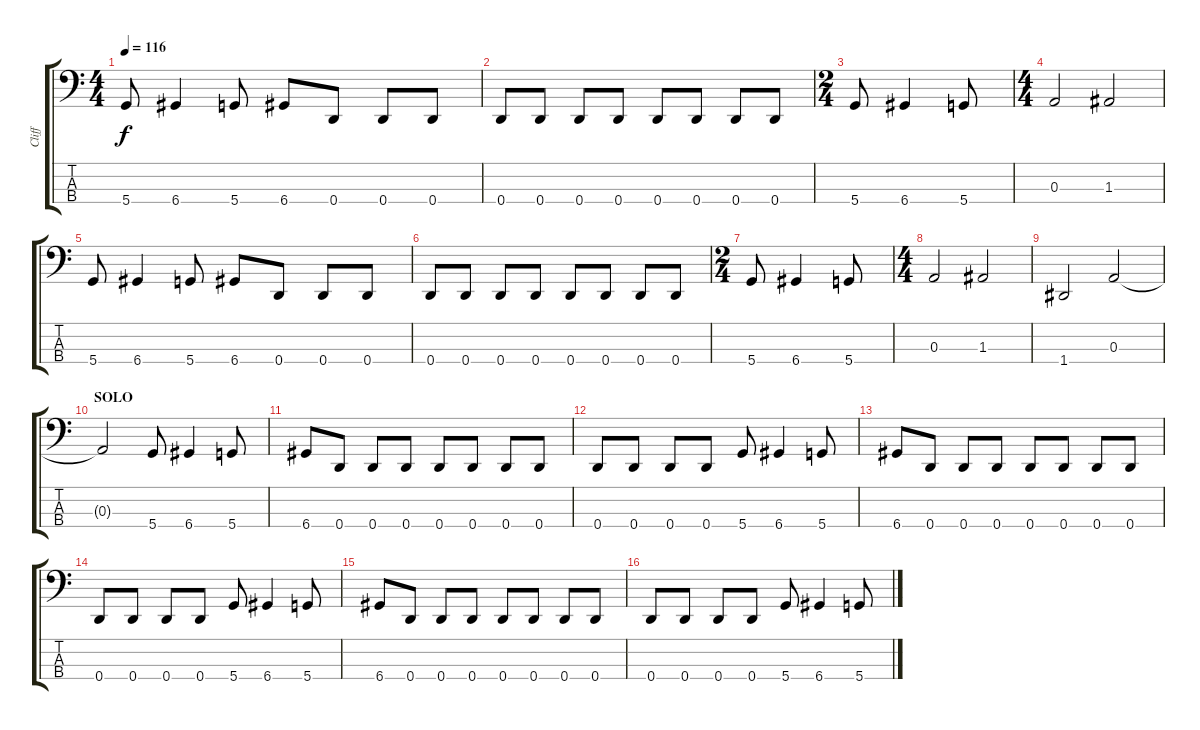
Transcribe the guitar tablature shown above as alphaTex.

\track ("Cliff" "Cliff") {instrument electricbassfinger}
\staff {score tabs}
\tuning (G2 D2 A1 D1) {hide}
\ts (4 4)
\tempo 116
\clef f4
\ks c
5.4.8{dy f} 6.4.4 5.4.8 6.4.8 0.4.8 0.4.8 0.4.8 |
0.4.8 0.4.8 0.4.8 0.4.8 0.4.8 0.4.8 0.4.8 0.4.8 |
\ts (2 4)
5.4.8 6.4.4 5.4.8 |
\ts (4 4)
0.3.2 1.3.2 |
5.4.8 6.4.4 5.4.8 6.4.8 0.4.8 0.4.8 0.4.8 |
0.4.8 0.4.8 0.4.8 0.4.8 0.4.8 0.4.8 0.4.8 0.4.8 |
\ts (2 4)
5.4.8 6.4.4 5.4.8 |
\ts (4 4)
0.3.2 1.3.2 |
1.4.2 0.3.2 |
\section ("" "SOLO")
0.3{t}.2 5.4.8 6.4.4 5.4.8 |
6.4.8 0.4.8 0.4.8 0.4.8 0.4.8 0.4.8 0.4.8 0.4.8 |
0.4.8 0.4.8 0.4.8 0.4.8 5.4.8 6.4.4 5.4.8 |
6.4.8 0.4.8 0.4.8 0.4.8 0.4.8 0.4.8 0.4.8 0.4.8 |
0.4.8 0.4.8 0.4.8 0.4.8 5.4.8 6.4.4 5.4.8 |
6.4.8 0.4.8 0.4.8 0.4.8 0.4.8 0.4.8 0.4.8 0.4.8 |
0.4.8 0.4.8 0.4.8 0.4.8 5.4.8 6.4.4 5.4.8
